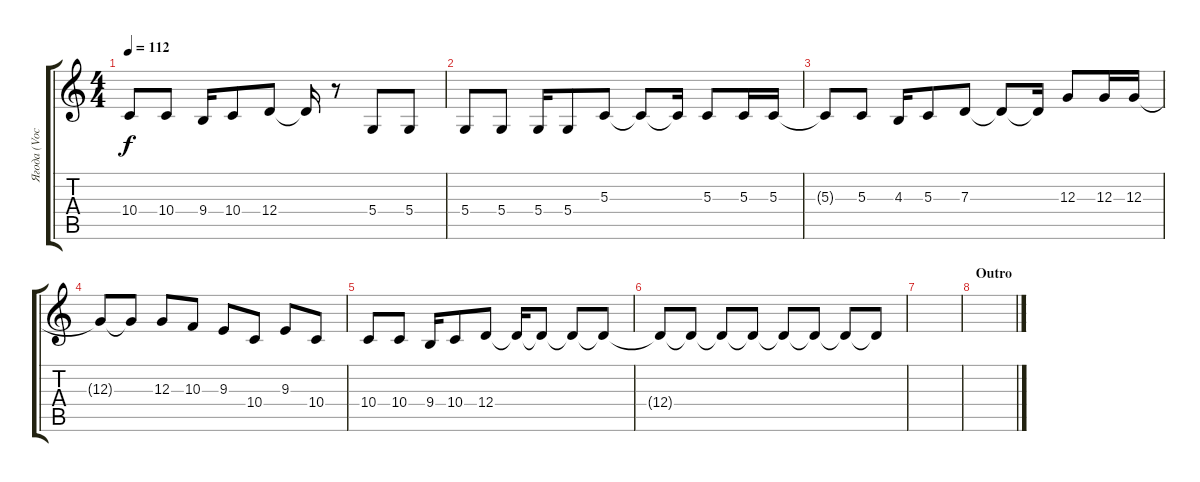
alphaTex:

\track ("Ягода (Vocal 2)" "Ягода (Voc") {instrument lead6voice}
\staff {score tabs}
\tuning (E4 B3 G3 D3 A2 E2) {hide}
\ts (4 4)
\tempo 112
\clef g2
\ks c
10.4.8{dy f} 10.4.8 9.4.16 10.4.8 12.4.8 12.4{t}.16 r.8 5.4.8 5.4.8 |
5.4.8 5.4.8 5.4.16 5.4.8 5.3.8 5.3{t}.8 5.3{t}.16 5.3.8 5.3.16 5.3.16 |
5.3{t}.8 5.3.8 4.3.16 5.3.8 7.3.8 7.3{t}.8 7.3{t}.16 12.3.8 12.3.16 12.3.16 |
12.3{t}.8 12.3{t}.8 12.3.8 10.3.8 9.3.8 10.4.8 9.3.8 10.4.8 |
10.4.8 10.4.8 9.4.16 10.4.8 12.4.8 12.4{t}.16 12.4{t}.8 12.4{t}.8 12.4{t}.8 |
12.4{t}.8 12.4{t}.8 12.4{t}.8 12.4{t}.8 12.4{t}.8 12.4{t}.8 12.4{t}.8 12.4{t}.8 |
|
\section ("" "Outro")
